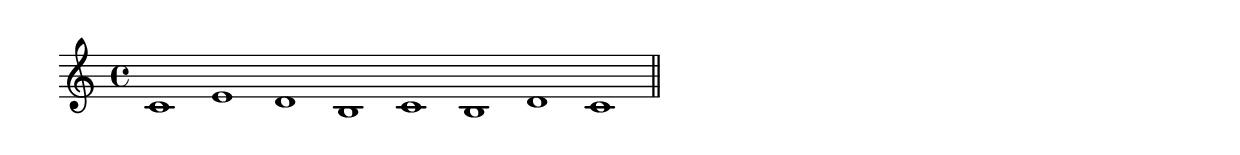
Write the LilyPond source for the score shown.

% lilypound output is currently limited to 676 layers.
\version "2.10.33"
\paper { indent = 0\cm }
% Starting answer set 1
layerAB = {
	\clef treble 
<< { \key  c \major 
\set Score.timing = ##f
 c'1 e'1 d'1 b1 c'1 b1 d'1 c'1
 \bar "||" \break 
}
>>
}
% Finishing answer set 1


\score {
\new StaffGroup <<
\transpose  c c {\new Staff { \override Staff.TimeSignature #'break-visibility = #end-of-line-invisible \layerAB } }
>>
\layout {}
}
